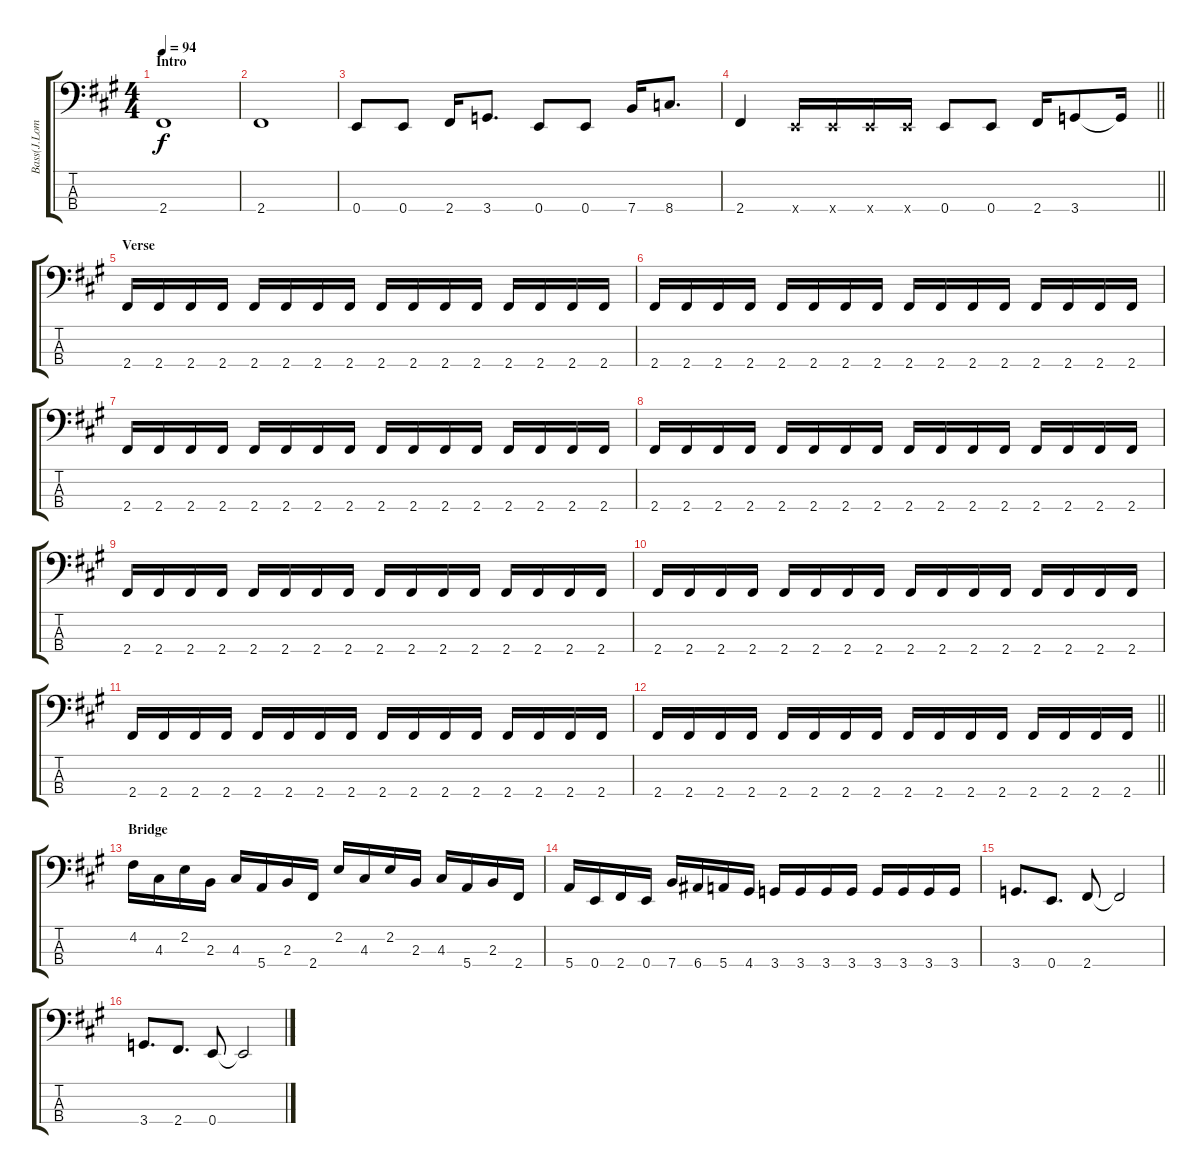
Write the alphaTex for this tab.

\track ("Bass(J.Lomenzo)" "Bass(J.Lom") {instrument electricbasspick}
\staff {score tabs}
\tuning (G2 D2 A1 E1) {hide}
\ts (4 4)
\section ("" "Intro")
\tempo 94
\clef f4
\ks a
2.4.1{dy f instrument electricbasspick} |
2.4.1 |
0.4.8 0.4.8 2.4.16 3.4.8{d} 0.4.8 0.4.8 7.4.16 8.4.8{d} |
\barLineRight lightlight
2.4.4 0.4{x}.16 0.4{x}.16 0.4{x}.16 0.4{x}.16 0.4.8 0.4.8 2.4.16 3.4.8 3.4{t}.16 |
\section ("" "Verse")
2.4.16 2.4.16 2.4.16 2.4.16 2.4.16 2.4.16 2.4.16 2.4.16 2.4.16 2.4.16 2.4.16 2.4.16 2.4.16 2.4.16 2.4.16 2.4.16 |
2.4.16 2.4.16 2.4.16 2.4.16 2.4.16 2.4.16 2.4.16 2.4.16 2.4.16 2.4.16 2.4.16 2.4.16 2.4.16 2.4.16 2.4.16 2.4.16 |
2.4.16 2.4.16 2.4.16 2.4.16 2.4.16 2.4.16 2.4.16 2.4.16 2.4.16 2.4.16 2.4.16 2.4.16 2.4.16 2.4.16 2.4.16 2.4.16 |
2.4.16 2.4.16 2.4.16 2.4.16 2.4.16 2.4.16 2.4.16 2.4.16 2.4.16 2.4.16 2.4.16 2.4.16 2.4.16 2.4.16 2.4.16 2.4.16 |
2.4.16 2.4.16 2.4.16 2.4.16 2.4.16 2.4.16 2.4.16 2.4.16 2.4.16 2.4.16 2.4.16 2.4.16 2.4.16 2.4.16 2.4.16 2.4.16 |
2.4.16 2.4.16 2.4.16 2.4.16 2.4.16 2.4.16 2.4.16 2.4.16 2.4.16 2.4.16 2.4.16 2.4.16 2.4.16 2.4.16 2.4.16 2.4.16 |
2.4.16 2.4.16 2.4.16 2.4.16 2.4.16 2.4.16 2.4.16 2.4.16 2.4.16 2.4.16 2.4.16 2.4.16 2.4.16 2.4.16 2.4.16 2.4.16 |
\barLineRight lightlight
2.4.16 2.4.16 2.4.16 2.4.16 2.4.16 2.4.16 2.4.16 2.4.16 2.4.16 2.4.16 2.4.16 2.4.16 2.4.16 2.4.16 2.4.16 2.4.16 |
\section ("" "Bridge")
4.2.16 4.3.16 2.2.16 2.3.16 4.3.16 5.4.16 2.3.16 2.4.16 2.2.16 4.3.16 2.2.16 2.3.16 4.3.16 5.4.16 2.3.16 2.4.16 |
5.4.16 0.4.16 2.4.16 0.4.16 7.4.16 6.4.16 5.4.16 4.4.16 3.4.16 3.4.16 3.4.16 3.4.16 3.4.16 3.4.16 3.4.16 3.4.16 |
3.4.8{d} 0.4.8{d} 2.4.8 2.4{t}.2 |
3.4.8{d} 2.4.8{d} 0.4.8 0.4{t}.2
